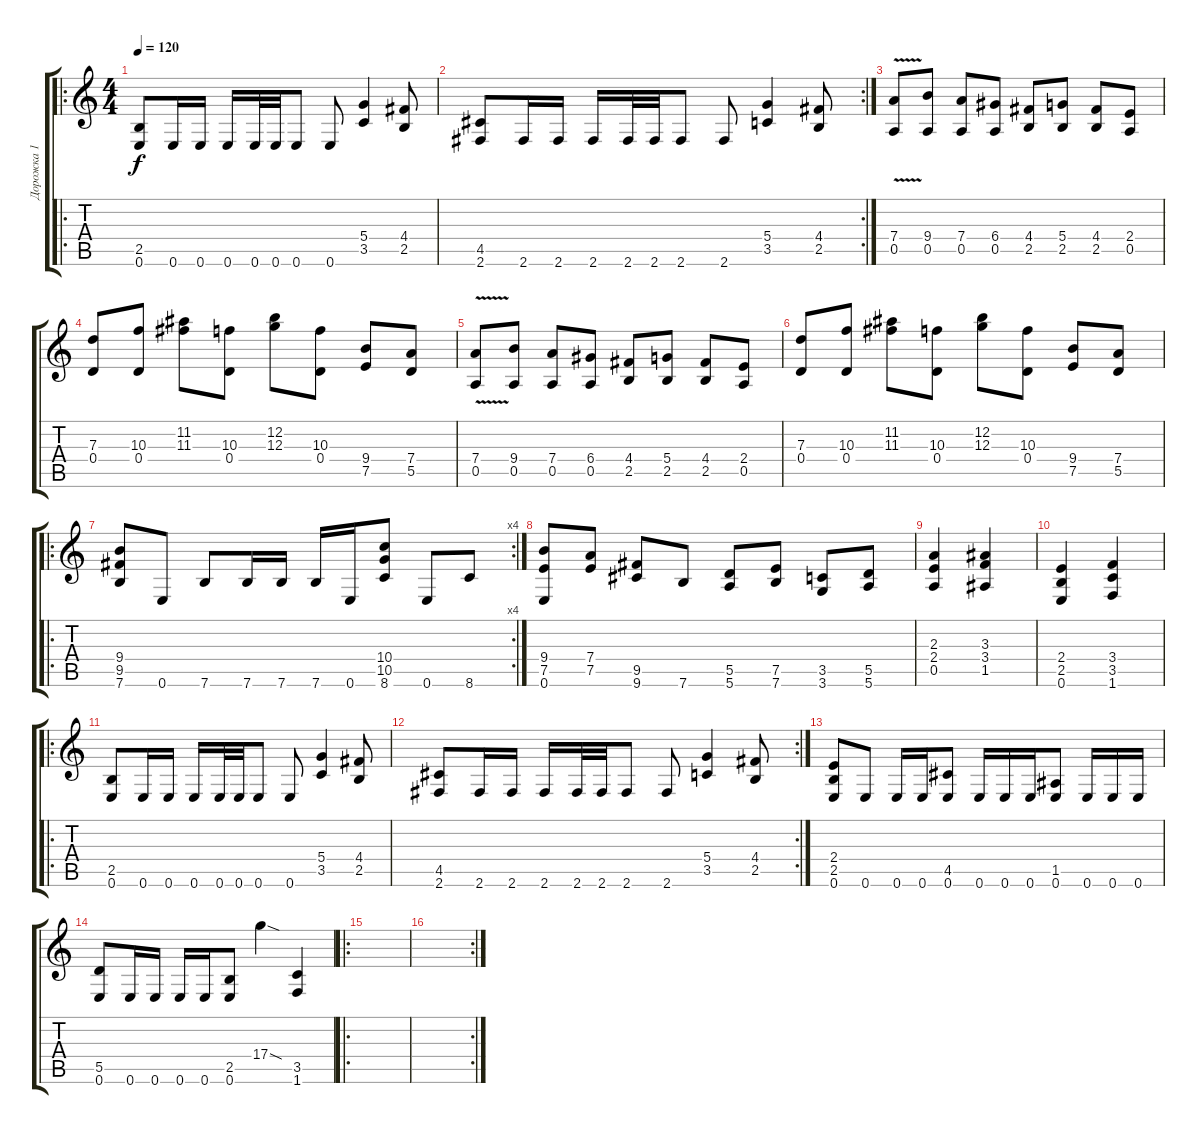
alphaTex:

\track ("Дорожка 1" "Дорожка 1") {instrument distortionguitar}
\staff {score tabs}
\tuning (E4 B3 G3 D3 A2 E2) {hide}
\ro
\ts (4 4)
\tempo 120
\clef g2
\ks c
(2.5 0.6).8{dy f instrument distortionguitar} 0.6.16 0.6.16 0.6.16 0.6.32 0.6.32 0.6.8 0.6.8 (5.4 3.5).4 (4.4 2.5).8 |
\rc 2
(4.5 2.6).8 2.6.16 2.6.16 2.6.16 2.6.32 2.6.32 2.6.8 2.6.8 (5.4 3.5).4 (4.4 2.5).8 |
(7.4 0.5{v}).8 (9.4 0.5).8 (7.4 0.5).8 (6.4 0.5).8 (4.4 2.5).8 (5.4 2.5).8 (4.4 2.5).8 (2.4 0.5).8 |
(7.3 0.4).8 (10.3 0.4).8 (11.2 11.3).8 (10.3 0.4).8 (12.2 12.3).8 (10.3 0.4).8 (9.4 7.5).8 (7.4 5.5).8 |
(7.4 0.5{v}).8 (9.4 0.5).8 (7.4 0.5).8 (6.4 0.5).8 (4.4 2.5).8 (5.4 2.5).8 (4.4 2.5).8 (2.4 0.5).8 |
(7.3 0.4).8 (10.3 0.4).8 (11.2 11.3).8 (10.3 0.4).8 (12.2 12.3).8 (10.3 0.4).8 (9.4 7.5).8 (7.4 5.5).8 |
\ro
\rc 4
(9.4 9.5 7.6).8 0.6.8 7.6.8 7.6.16 7.6.16 7.6.16 0.6.16 (10.4 10.5 8.6).8 0.6.8 8.6.8 |
(9.4 7.5 0.6).8 (7.4 7.5).8 (9.5 9.6).8 7.6.8 (5.5 5.6).8 (7.5 7.6).8 (3.5 3.6).8 (5.5 5.6).8 |
(2.3 2.4 0.5).4 (3.3 3.4 1.5).4 |
(2.4 2.5 0.6).4 (3.4 3.5 1.6).4 |
\ro
(2.5 0.6).8 0.6.16 0.6.16 0.6.16 0.6.32 0.6.32 0.6.8 0.6.8 (5.4 3.5).4 (4.4 2.5).8 |
\rc 2
(4.5 2.6).8 2.6.16 2.6.16 2.6.16 2.6.32 2.6.32 2.6.8 2.6.8 (5.4 3.5).4 (4.4 2.5).8 |
(2.4 2.5 0.6).8 0.6.8 0.6.16 0.6.16 (4.5 0.6).8 0.6.16 0.6.16 0.6.16 (1.5 0.6).8 0.6.16 0.6.16 0.6.16 |
(5.5 0.6).8 0.6.16 0.6.16 0.6.16 0.6.16 (2.5 0.6).8 17.4{sod}.4 (3.5 1.6).4 |
\ro
|
\rc 2
